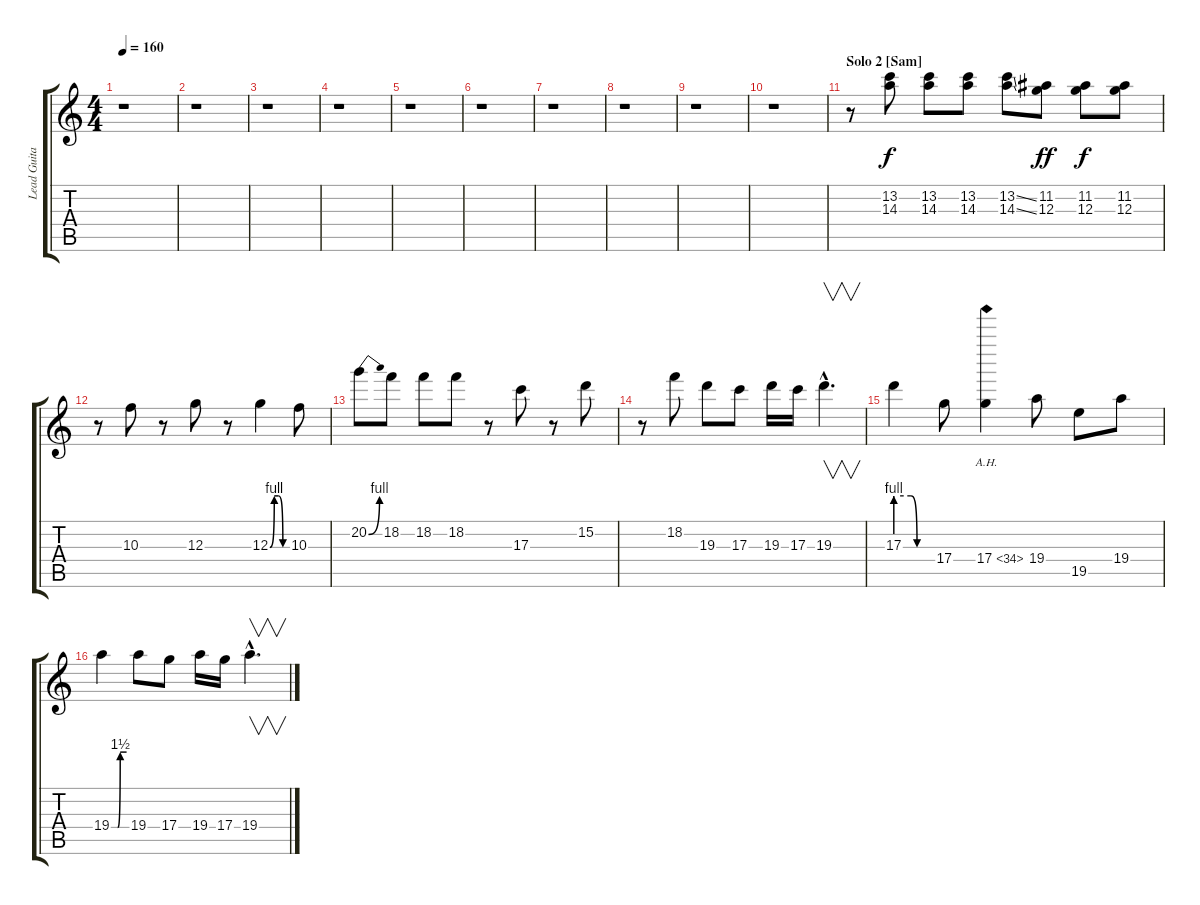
\track ("Lead Guitar 2" "Lead Guita") {instrument distortionguitar}
\staff {score tabs}
\tuning (E4 B3 G3 D3 A2 E2) {hide}
\ts (4 4)
\tempo 160
\clef g2
\ks c
r.1{dy ff} |
r.1 |
r.1 |
r.1 |
r.1 |
r.1 |
r.1 |
r.1 |
r.1 |
r.1 |
\section ("" "Solo 2 [Sam]")
r.8{volume 14 instrument distortionguitar} (13.2 14.3).8{dy f} (13.2 14.3).8 (13.2 14.3).8 (13.2{ss} 14.3{ss}).8 (11.2 12.3).8{dy ff} (11.2 12.3).8{dy f} (11.2 12.3).8 |
r.8 10.3.8 r.8 12.3.8 r.8 12.3{be (custom 0 0 15 4 30 4 45 0 60 0)}.4 10.3.8 |
20.2{be (bend 0 0 60 4)}.8 18.2.8 18.2.8 18.2.8 r.8 17.3.8 r.8 15.2.8 |
r.8 18.2.8 19.3.8 17.3.8 19.3.16 17.3.16 19.3{hac}.4{v d} |
17.3{be (custom 0 4 25 4 35 0 60 0)}.4 17.4.8 17.4{ah 17}.4 19.4.8 19.5.8 19.4.8 |
19.4{be (custom 0 0 25 0 35 6 60 6)}.4 19.4.8 17.4.8 19.4.16 17.4.16 19.4{hac}.4{v d}
